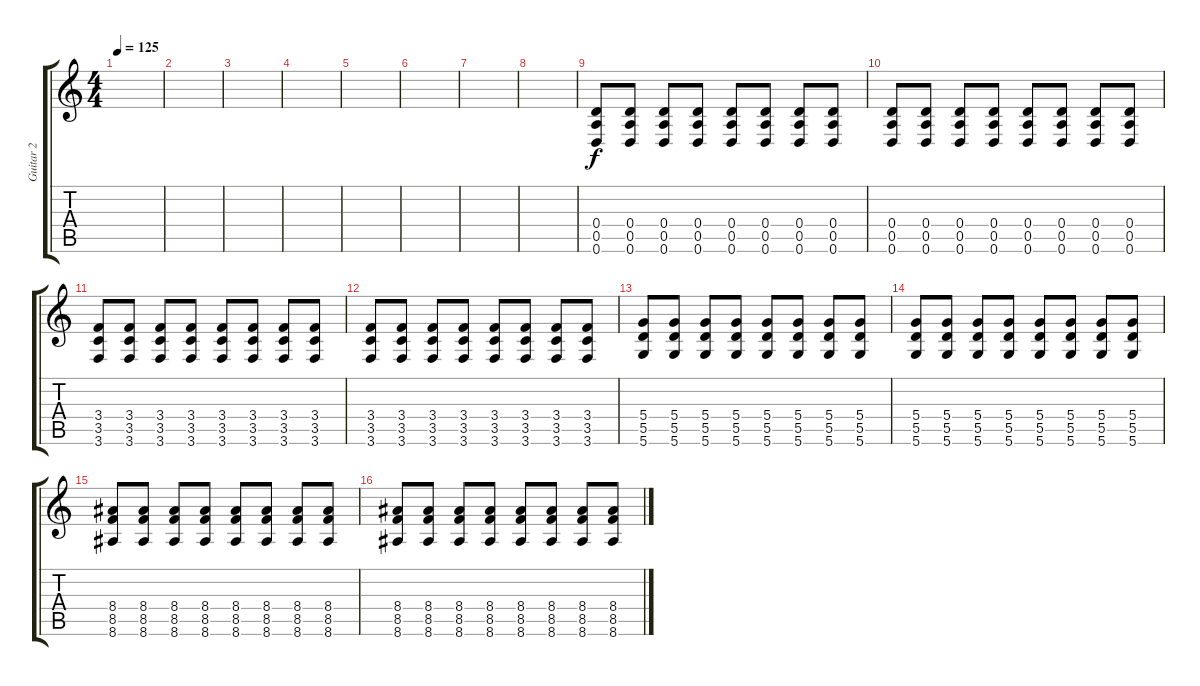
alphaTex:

\track ("Guitar 2" "Guitar 2") {instrument distortionguitar}
\staff {score tabs}
\tuning (E4 B3 G3 D3 A2 D2) {hide}
\ts (4 4)
\tempo 125
\clef g2
\ks c
|
|
|
|
|
|
|
|
(0.4 0.5 0.6).8 (0.4 0.5 0.6).8 (0.4 0.5 0.6).8 (0.4 0.5 0.6).8 (0.4 0.5 0.6).8 (0.4 0.5 0.6).8 (0.4 0.5 0.6).8 (0.4 0.5 0.6).8 |
(0.4 0.5 0.6).8 (0.4 0.5 0.6).8 (0.4 0.5 0.6).8 (0.4 0.5 0.6).8 (0.4 0.5 0.6).8 (0.4 0.5 0.6).8 (0.4 0.5 0.6).8 (0.4 0.5 0.6).8 |
(3.4 3.5 3.6).8 (3.4 3.5 3.6).8 (3.4 3.5 3.6).8 (3.4 3.5 3.6).8 (3.4 3.5 3.6).8 (3.4 3.5 3.6).8 (3.4 3.5 3.6).8 (3.4 3.5 3.6).8 |
(3.4 3.5 3.6).8 (3.4 3.5 3.6).8 (3.4 3.5 3.6).8 (3.4 3.5 3.6).8 (3.4 3.5 3.6).8 (3.4 3.5 3.6).8 (3.4 3.5 3.6).8 (3.4 3.5 3.6).8 |
(5.4 5.5 5.6).8 (5.4 5.5 5.6).8 (5.4 5.5 5.6).8 (5.4 5.5 5.6).8 (5.4 5.5 5.6).8 (5.4 5.5 5.6).8 (5.4 5.5 5.6).8 (5.4 5.5 5.6).8 |
(5.4 5.5 5.6).8 (5.4 5.5 5.6).8 (5.4 5.5 5.6).8 (5.4 5.5 5.6).8 (5.4 5.5 5.6).8 (5.4 5.5 5.6).8 (5.4 5.5 5.6).8 (5.4 5.5 5.6).8 |
(8.4 8.5 8.6).8 (8.4 8.5 8.6).8 (8.4 8.5 8.6).8 (8.4 8.5 8.6).8 (8.4 8.5 8.6).8 (8.4 8.5 8.6).8 (8.4 8.5 8.6).8 (8.4 8.5 8.6).8 |
(8.4 8.5 8.6).8 (8.4 8.5 8.6).8 (8.4 8.5 8.6).8 (8.4 8.5 8.6).8 (8.4 8.5 8.6).8 (8.4 8.5 8.6).8 (8.4 8.5 8.6).8 (8.4 8.5 8.6).8
